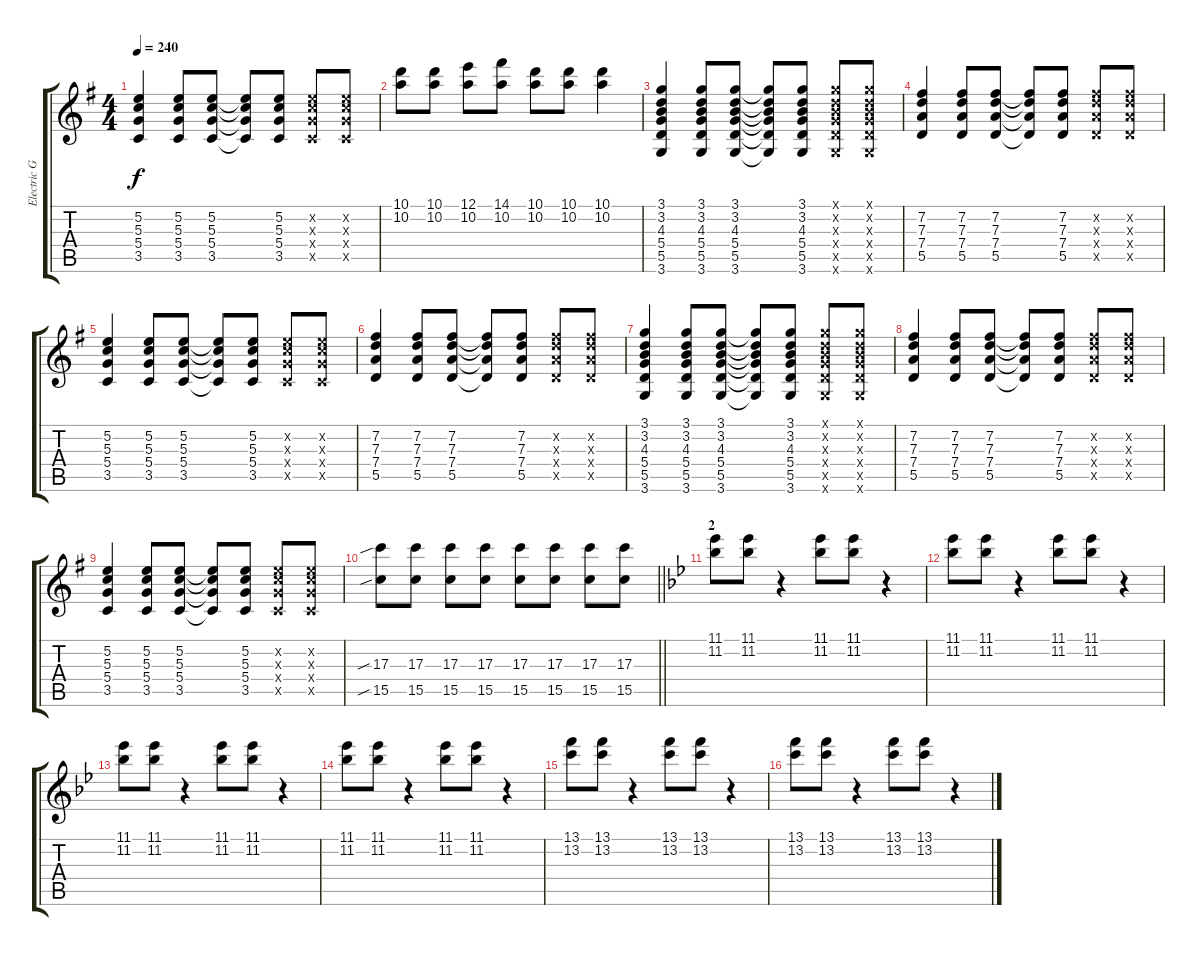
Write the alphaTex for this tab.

\track ("Electric Guitar" "Electric G") {instrument overdrivenguitar}
\staff {score tabs}
\tuning (E4 B3 G3 D3 A2 E2) {hide}
\ts (4 4)
\tempo 240
\clef g2
\ks g
(5.2 5.3 5.4 3.5).4{dy f} (5.2 5.3 5.4 3.5).8 (5.2 5.3 5.4 3.5).8 (5.2{t} 5.3{t} 5.4{t} 3.5{t}).8 (5.2 5.3 5.4 3.5).8 (5.2{x} 5.3{x} 5.4{x} 3.5{x}).8 (5.2{x} 5.3{x} 5.4{x} 3.5{x}).8 |
(10.1 10.2).8 (10.1 10.2).8 (12.1 10.2).8 (14.1 10.2).8 (10.1 10.2).8 (10.1 10.2).8 (10.1 10.2).4 |
(3.1 3.2 4.3 5.4 5.5 3.6).4 (3.1 3.2 4.3 5.4 5.5 3.6).8 (3.1 3.2 4.3 5.4 5.5 3.6).8 (3.1{t} 3.2{t} 4.3{t} 5.4{t} 5.5{t} 3.6{t}).8 (3.1 3.2 4.3 5.4 5.5 3.6).8 (3.1{x} 3.2{x} 4.3{x} 5.4{x} 5.5{x} 3.6{x}).8 (3.1{x} 3.2{x} 4.3{x} 5.4{x} 5.5{x} 3.6{x}).8 |
(7.2 7.3 7.4 5.5).4 (7.2 7.3 7.4 5.5).8 (7.2 7.3 7.4 5.5).8 (7.2{t} 7.3{t} 7.4{t} 5.5{t}).8 (7.2 7.3 7.4 5.5).8 (7.2{x} 7.3{x} 7.4{x} 5.5{x}).8 (7.2{x} 7.3{x} 7.4{x} 5.5{x}).8 |
(5.2 5.3 5.4 3.5).4 (5.2 5.3 5.4 3.5).8 (5.2 5.3 5.4 3.5).8 (5.2{t} 5.3{t} 5.4{t} 3.5{t}).8 (5.2 5.3 5.4 3.5).8 (5.2{x} 5.3{x} 5.4{x} 3.5{x}).8 (5.2{x} 5.3{x} 5.4{x} 3.5{x}).8 |
(7.2 7.3 7.4 5.5).4 (7.2 7.3 7.4 5.5).8 (7.2 7.3 7.4 5.5).8 (7.2{t} 7.3{t} 7.4{t} 5.5{t}).8 (7.2 7.3 7.4 5.5).8 (7.2{x} 7.3{x} 7.4{x} 5.5{x}).8 (7.2{x} 7.3{x} 7.4{x} 5.5{x}).8 |
(3.1 3.2 4.3 5.4 5.5 3.6).4 (3.1 3.2 4.3 5.4 5.5 3.6).8 (3.1 3.2 4.3 5.4 5.5 3.6).8 (3.1{t} 3.2{t} 4.3{t} 5.4{t} 5.5{t} 3.6{t}).8 (3.1 3.2 4.3 5.4 5.5 3.6).8 (3.1{x} 3.2{x} 4.3{x} 5.4{x} 5.5{x} 3.6{x}).8 (3.1{x} 3.2{x} 4.3{x} 5.4{x} 5.5{x} 3.6{x}).8 |
(7.2 7.3 7.4 5.5).4 (7.2 7.3 7.4 5.5).8 (7.2 7.3 7.4 5.5).8 (7.2{t} 7.3{t} 7.4{t} 5.5{t}).8 (7.2 7.3 7.4 5.5).8 (7.2{x} 7.3{x} 7.4{x} 5.5{x}).8 (7.2{x} 7.3{x} 7.4{x} 5.5{x}).8 |
(5.2 5.3 5.4 3.5).4 (5.2 5.3 5.4 3.5).8 (5.2 5.3 5.4 3.5).8 (5.2{t} 5.3{t} 5.4{t} 3.5{t}).8 (5.2 5.3 5.4 3.5).8 (5.2{x} 5.3{x} 5.4{x} 3.5{x}).8 (5.2{x} 5.3{x} 5.4{x} 3.5{x}).8 |
\barLineRight lightlight
(17.3{sib} 15.5{sib}).8 (17.3 15.5).8 (17.3 15.5).8 (17.3 15.5).8 (17.3 15.5).8 (17.3 15.5).8 (17.3 15.5).8 (17.3 15.5).8 |
\section ("" "2")
\ks bb
(11.1 11.2).8 (11.1 11.2).8 r.4 (11.1 11.2).8 (11.1 11.2).8 r.4 |
(11.1 11.2).8 (11.1 11.2).8 r.4 (11.1 11.2).8 (11.1 11.2).8 r.4 |
(11.1 11.2).8 (11.1 11.2).8 r.4 (11.1 11.2).8 (11.1 11.2).8 r.4 |
(11.1 11.2).8 (11.1 11.2).8 r.4 (11.1 11.2).8 (11.1 11.2).8 r.4 |
(13.1 13.2).8 (13.1 13.2).8 r.4 (13.1 13.2).8 (13.1 13.2).8 r.4 |
(13.1 13.2).8 (13.1 13.2).8 r.4 (13.1 13.2).8 (13.1 13.2).8 r.4
